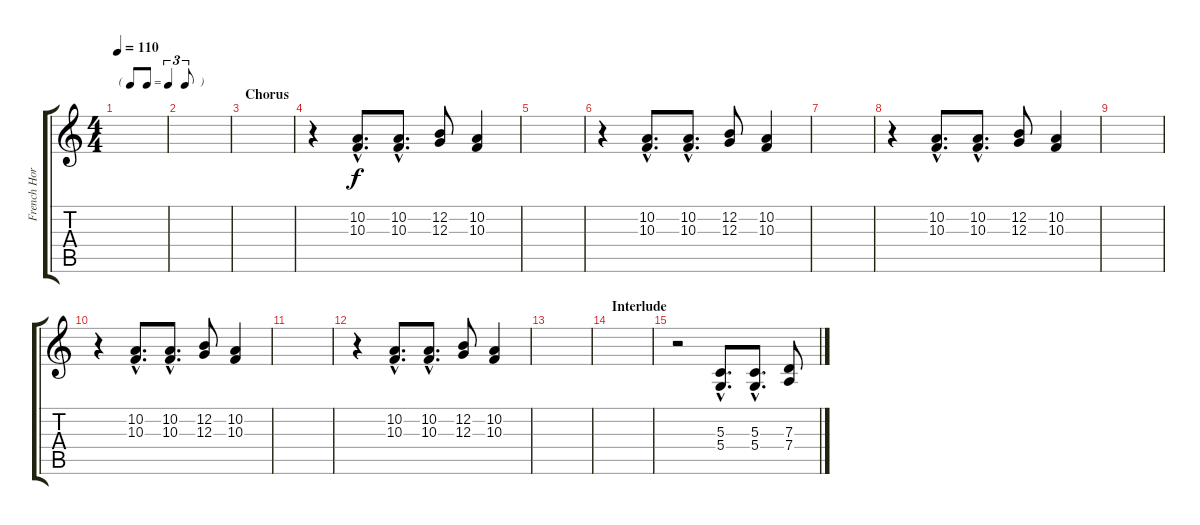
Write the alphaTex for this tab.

\track ("French Hornet" "French Hor") {instrument frenchhorn}
\staff {score tabs}
\tuning (E4 B3 G3 D3 A2 E2) {hide}
\ts (4 4)
\tf triplet8th
\tempo 110
\clef g2
\ks c
|
|
\section ("" "Chorus")
|
r.4 (10.2{hac} 10.3{hac}).8{d} (10.2{hac} 10.3{hac}).8{d} (12.2 12.3).8 (10.2 10.3).4 |
|
r.4 (10.2{hac} 10.3{hac}).8{d} (10.2{hac} 10.3{hac}).8{d} (12.2 12.3).8 (10.2 10.3).4 |
|
r.4 (10.2{hac} 10.3{hac}).8{d} (10.2{hac} 10.3{hac}).8{d} (12.2 12.3).8 (10.2 10.3).4 |
|
r.4 (10.2{hac} 10.3{hac}).8{d} (10.2{hac} 10.3{hac}).8{d} (12.2 12.3).8 (10.2 10.3).4 |
|
r.4 (10.2{hac} 10.3{hac}).8{d} (10.2{hac} 10.3{hac}).8{d} (12.2 12.3).8 (10.2 10.3).4 |
|
\section ("" "Interlude")
|
r.2 (5.3{hac} 5.4{hac}).8{d} (5.3{hac} 5.4{hac}).8{d} (7.3 7.4).8
